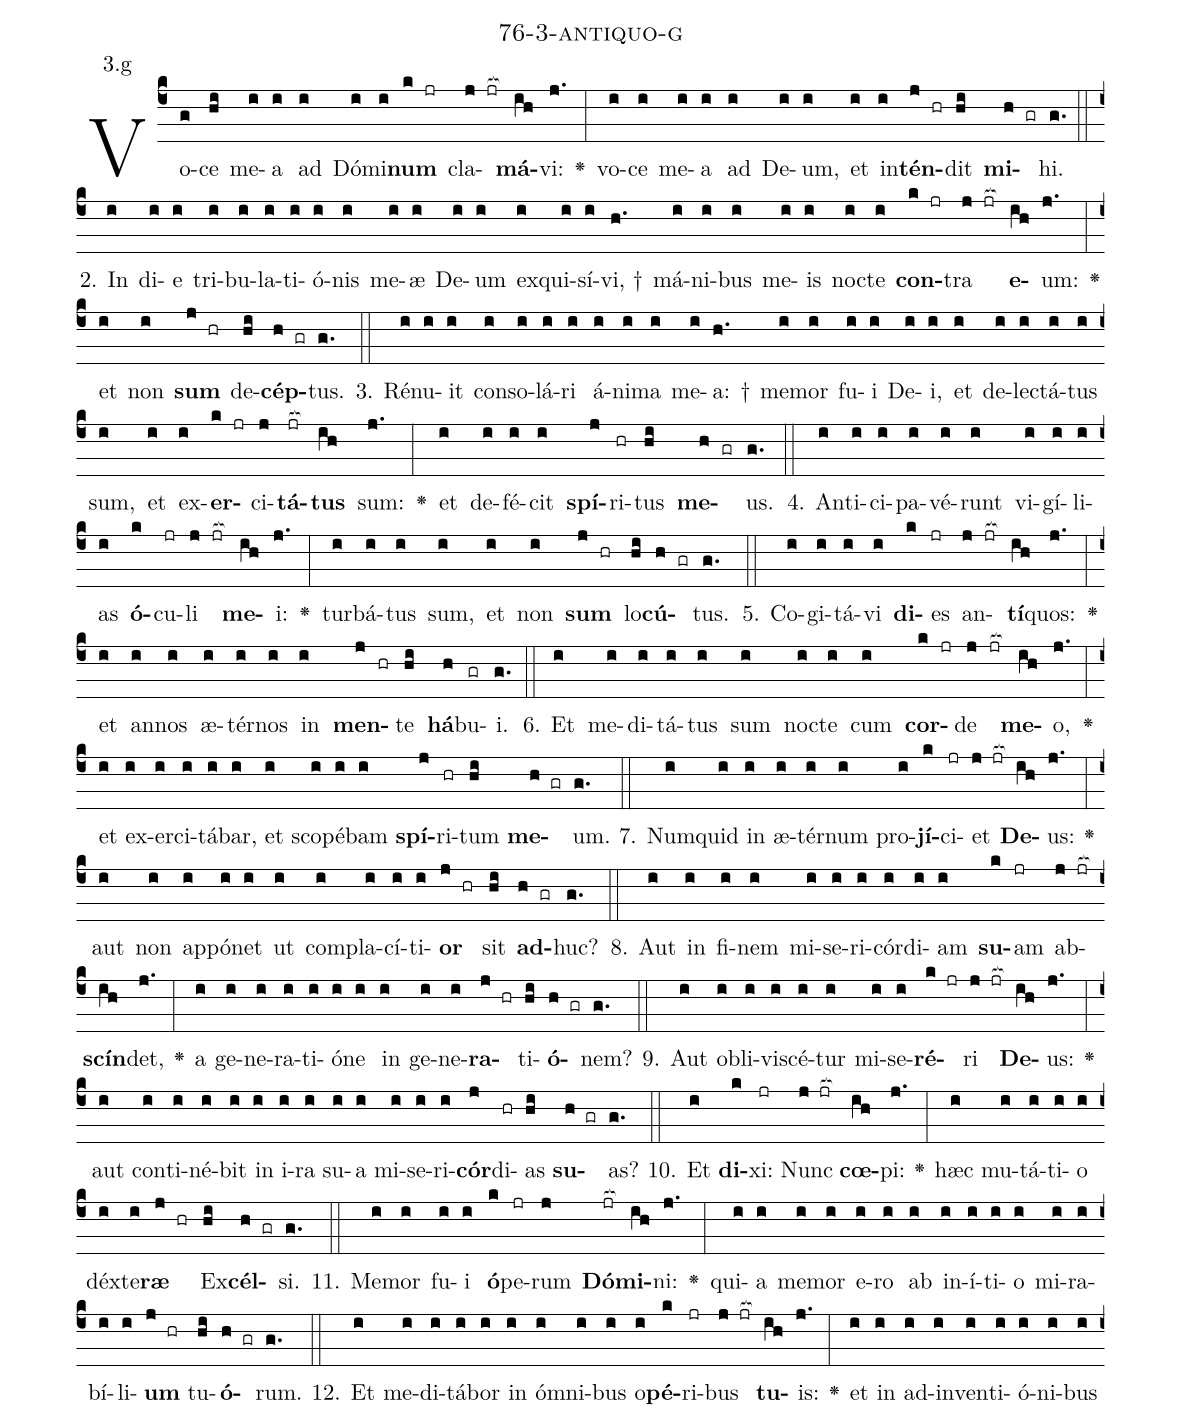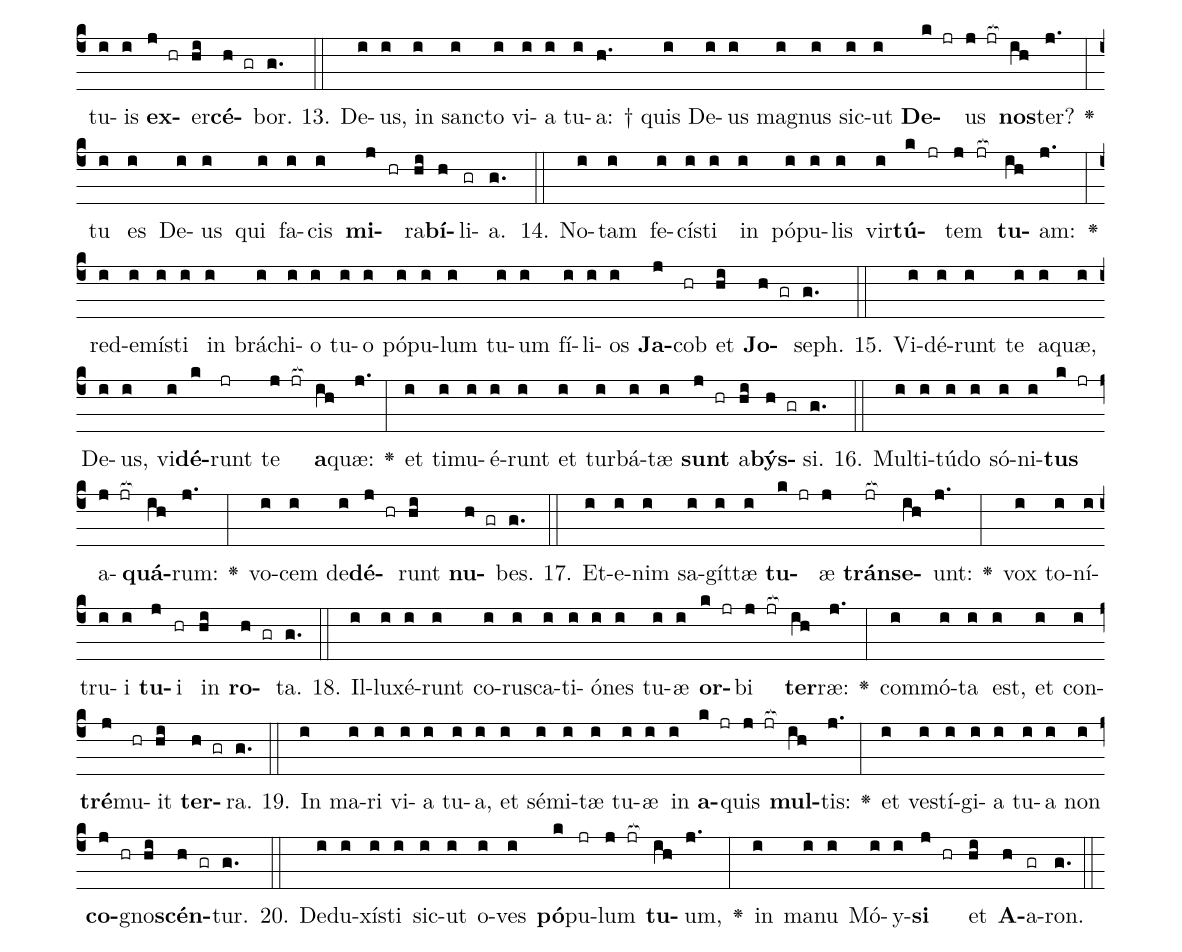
name: 76-3-antiquo-g;
annotation: 3.g;
%%
(c4)Vo(g)ce(hi) me(i)a(i) ad(i) Dó(i)mi(i)<b>num</b>(k jr) cla(j jr[ocb:1{])<b>má</b>(ih[ocb:0}])vi:(j.) <v>\greheightstar</v>(:) vo(i)ce(i) me(i)a(i) ad(i) De(i)um,(i) et(i) in(i)<b>tén</b>(j hr)dit(hi) <b>mi</b>(h gr)hi.(g.) (::)
2. In(i) di(i)e(i) tri(i)bu(i)la(i)ti(i)ó(i)nis(i) me(i)æ(i) De(i)um(i) ex(i)qui(i)sí(i)vi, †(h.) má(i)ni(i)bus(i) me(i)is(i) noc(i)te(i) <b>con</b>(k jr)tra(j jr[ocb:1{]) <b>e</b>(ih[ocb:0}])um:(j.) <v>\greheightstar</v>(:) et(i) non(i) <b>sum</b>(j hr) de(hi)<b>cép</b>(h gr)tus.(g.) (::)
3. Ré(i)nu(i)it(i) con(i)so(i)lá(i)ri(i) á(i)ni(i)ma(i) me(i)a: †(h.) me(i)mor(i) fu(i)i(i) De(i)i,(i) et(i) de(i)lec(i)tá(i)tus(i) sum,(i) et(i) ex(i)<b>er</b>(k jr)ci(j)<b>tá</b>(jr[ocb:1{])<b>tus</b>(ih[ocb:0}]) sum:(j.) <v>\greheightstar</v>(:) et(i) de(i)fé(i)cit(i) <b>spí</b>(j)ri(hr)tus(hi) <b>me</b>(h gr)us.(g.) (::)
4. An(i)ti(i)ci(i)pa(i)vé(i)runt(i) vi(i)gí(i)li(i)as(i) <b>ó</b>(k)cu(jr)li(j jr[ocb:1{]) <b>me</b>(ih[ocb:0}])i:(j.) <v>\greheightstar</v>(:) tur(i)bá(i)tus(i) sum,(i) et(i) non(i) <b>sum</b>(j hr) lo(hi)<b>cú</b>(h gr)tus.(g.) (::)
5. Co(i)gi(i)tá(i)vi(i) <b>di</b>(k)es(jr) an(j jr[ocb:1{])<b>tí</b>(ih[ocb:0}])quos:(j.) <v>\greheightstar</v>(:) et(i) an(i)nos(i) æ(i)tér(i)nos(i) in(i) <b>men</b>(j hr)te(hi) <b>há</b>(h)bu(gr)i.(g.) (::)
6. Et(i) me(i)di(i)tá(i)tus(i) sum(i) noc(i)te(i) cum(i) <b>cor</b>(k jr)de(j jr[ocb:1{]) <b>me</b>(ih[ocb:0}])o,(j.) <v>\greheightstar</v>(:) et(i) ex(i)er(i)ci(i)tá(i)bar,(i) et(i) sco(i)pé(i)bam(i) <b>spí</b>(j)ri(hr)tum(hi) <b>me</b>(h gr)um.(g.) (::)
7. Num(i)quid(i) in(i) æ(i)tér(i)num(i) pro(i)<b>jí</b>(k)ci(jr)et(j jr[ocb:1{]) <b>De</b>(ih[ocb:0}])us:(j.) <v>\greheightstar</v>(:) aut(i) non(i) ap(i)pó(i)net(i) ut(i) com(i)pla(i)cí(i)ti(i)<b>or</b>(j hr) sit(hi) <b>ad</b>(h gr)huc?(g.) (::)
8. Aut(i) in(i) fi(i)nem(i) mi(i)se(i)ri(i)cór(i)di(i)am(i) <b>su</b>(k)am(jr) ab(j jr[ocb:1{])<b>scín</b>(ih[ocb:0}])det,(j.) <v>\greheightstar</v>(:) a(i) ge(i)ne(i)ra(i)ti(i)ó(i)ne(i) in(i) ge(i)ne(i)<b>ra</b>(j hr)ti(hi)<b>ó</b>(h gr)nem?(g.) (::)
9. Aut(i) ob(i)li(i)vi(i)scé(i)tur(i) mi(i)se(i)<b>ré</b>(k jr)ri(j jr[ocb:1{]) <b>De</b>(ih[ocb:0}])us:(j.) <v>\greheightstar</v>(:) aut(i) con(i)ti(i)né(i)bit(i) in(i) i(i)ra(i) su(i)a(i) mi(i)se(i)ri(i)<b>cór</b>(j)di(hr)as(hi) <b>su</b>(h gr)as?(g.) (::)
10. Et(i) <b>di</b>(k)xi:(jr) Nunc(j jr[ocb:1{]) <b>cœ</b>(ih[ocb:0}])pi:(j.) <v>\greheightstar</v>(:) hæc(i) mu(i)tá(i)ti(i)o(i) déx(i)te(i)<b>ræ</b>(j hr) Ex(hi)<b>cél</b>(h gr)si.(g.) (::)
11. Me(i)mor(i) fu(i)i(i) <b>ó</b>(k)pe(jr)rum(j) <b>Dó</b>(jr[ocb:1{])<b>mi</b>(ih[ocb:0}])ni:(j.) <v>\greheightstar</v>(:) qui(i)a(i) me(i)mor(i) e(i)ro(i) ab(i) in(i)í(i)ti(i)o(i) mi(i)ra(i)bí(i)li(i)<b>um</b>(j hr) tu(hi)<b>ó</b>(h gr)rum.(g.) (::)
12. Et(i) me(i)di(i)tá(i)bor(i) in(i) óm(i)ni(i)bus(i) o(i)<b>pé</b>(k)ri(jr)bus(j jr[ocb:1{]) <b>tu</b>(ih[ocb:0}])is:(j.) <v>\greheightstar</v>(:) et(i) in(i) ad(i)in(i)ven(i)ti(i)ó(i)ni(i)bus(i) tu(i)is(i) <b>ex</b>(j hr)er(hi)<b>cé</b>(h gr)bor.(g.) (::)
13. De(i)us,(i) in(i) sanc(i)to(i) vi(i)a(i) tu(i)a: †(h.) quis(i) De(i)us(i) ma(i)gnus(i) sic(i)ut(i) <b>De</b>(k jr)us(j jr[ocb:1{]) <b>nos</b>(ih[ocb:0}])ter?(j.) <v>\greheightstar</v>(:) tu(i) es(i) De(i)us(i) qui(i) fa(i)cis(i) <b>mi</b>(j hr)ra(hi)<b>bí</b>(h)li(gr)a.(g.) (::)
14. No(i)tam(i) fe(i)cís(i)ti(i) in(i) pó(i)pu(i)lis(i) vir(i)<b>tú</b>(k jr)tem(j jr[ocb:1{]) <b>tu</b>(ih[ocb:0}])am:(j.) <v>\greheightstar</v>(:) red(i)e(i)mís(i)ti(i) in(i) brá(i)chi(i)o(i) tu(i)o(i) pó(i)pu(i)lum(i) tu(i)um(i) fí(i)li(i)os(i) <b>Ja</b>(j)cob(hr) et(hi) <b>Jo</b>(h gr)seph.(g.) (::)
15. Vi(i)dé(i)runt(i) te(i) a(i)quæ,(i) De(i)us,(i) vi(i)<b>dé</b>(k)runt(jr) te(j jr[ocb:1{]) <b>a</b>(ih[ocb:0}])quæ:(j.) <v>\greheightstar</v>(:) et(i) ti(i)mu(i)é(i)runt(i) et(i) tur(i)bá(i)tæ(i) <b>sunt</b>(j hr) a(hi)<b>býs</b>(h gr)si.(g.) (::)
16. Mul(i)ti(i)tú(i)do(i) só(i)ni(i)<b>tus</b>(k jr) a(j jr[ocb:1{])<b>quá</b>(ih[ocb:0}])rum:(j.) <v>\greheightstar</v>(:) vo(i)cem(i) de(i)<b>dé</b>(j hr)runt(hi) <b>nu</b>(h gr)bes.(g.) (::)
17. Et(i)e(i)nim(i) sa(i)gít(i)tæ(i) <b>tu</b>(k jr)æ(j) <b>tráns</b>(jr[ocb:1{])<b>e</b>(ih[ocb:0}])unt:(j.) <v>\greheightstar</v>(:) vox(i) to(i)ní(i)tru(i)i(i) <b>tu</b>(j)i(hr) in(hi) <b>ro</b>(h gr)ta.(g.) (::)
18. Il(i)lu(i)xé(i)runt(i) co(i)rus(i)ca(i)ti(i)ó(i)nes(i) tu(i)æ(i) <b>or</b>(k jr)bi(j jr[ocb:1{]) <b>ter</b>(ih[ocb:0}])ræ:(j.) <v>\greheightstar</v>(:) com(i)mó(i)ta(i) est,(i) et(i) con(i)<b>tré</b>(j)mu(hr)it(hi) <b>ter</b>(h gr)ra.(g.) (::)
19. In(i) ma(i)ri(i) vi(i)a(i) tu(i)a,(i) et(i) sé(i)mi(i)tæ(i) tu(i)æ(i) in(i) <b>a</b>(k jr)quis(j jr[ocb:1{]) <b>mul</b>(ih[ocb:0}])tis:(j.) <v>\greheightstar</v>(:) et(i) ves(i)tí(i)gi(i)a(i) tu(i)a(i) non(i) <b>co</b>(j hr)gno(hi)<b>scén</b>(h gr)tur.(g.) (::)
20. De(i)du(i)xís(i)ti(i) sic(i)ut(i) o(i)ves(i) <b>pó</b>(k)pu(jr)lum(j jr[ocb:1{]) <b>tu</b>(ih[ocb:0}])um,(j.) <v>\greheightstar</v>(:) in(i) ma(i)nu(i) Mó(i)y(i)<b>si</b>(j hr) et(hi) <b>A</b>(h)a(gr)ron.(g.) (::)
